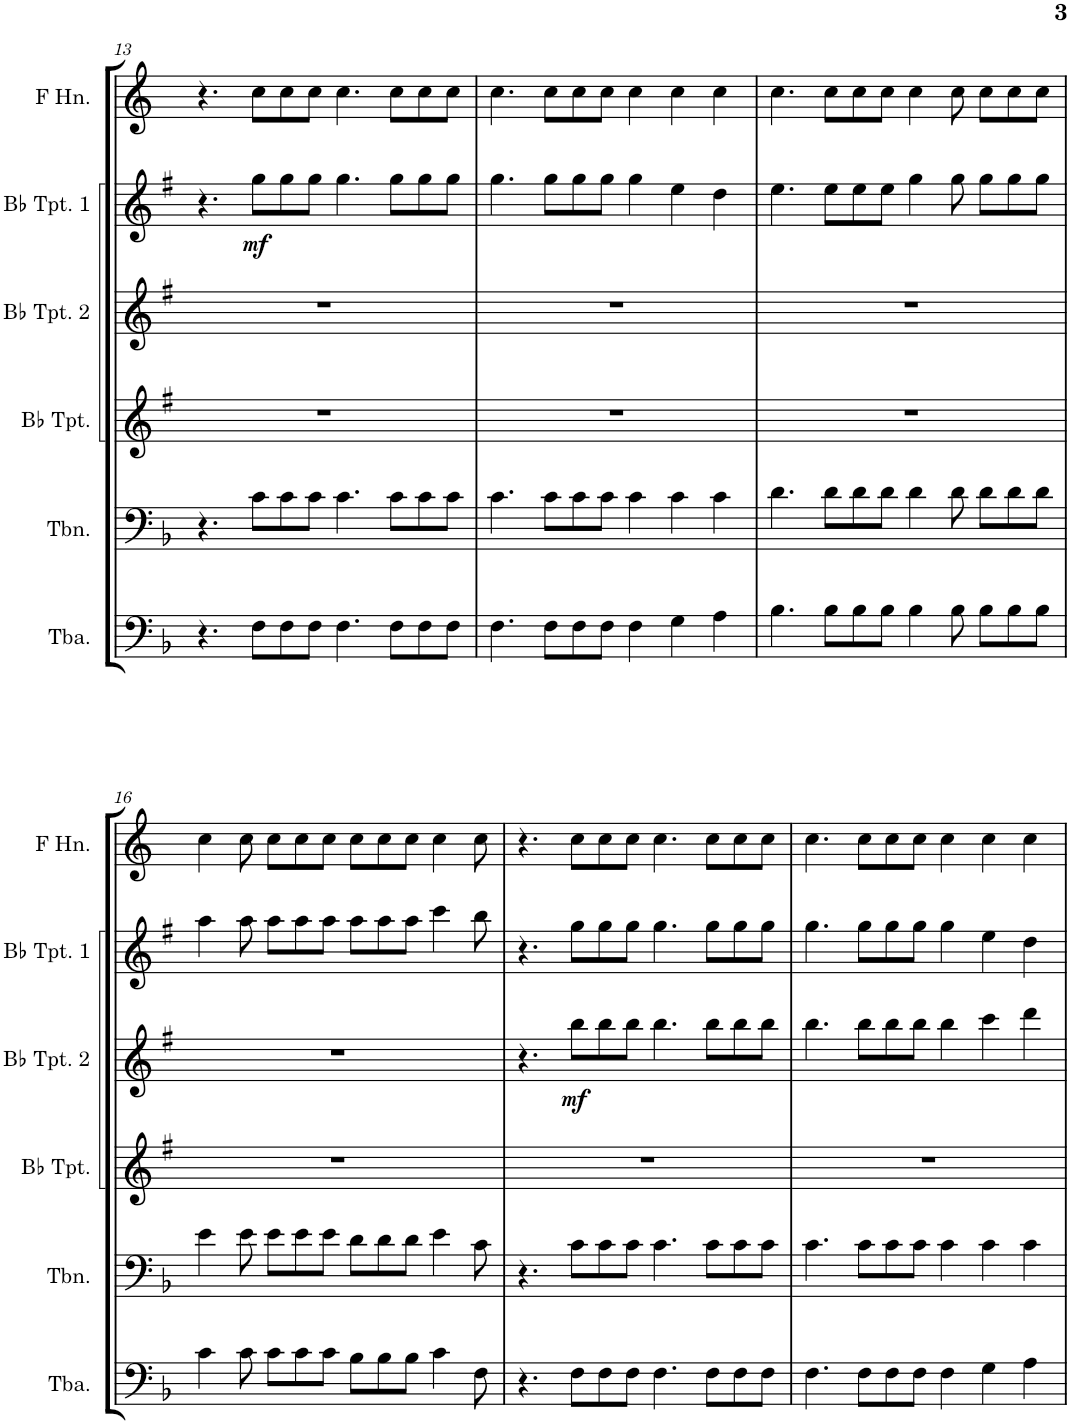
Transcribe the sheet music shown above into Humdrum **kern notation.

**kern	**kern	**kern	**kern	**dynam	**kern	**dynam	**kern
*part6	*part5	*part4	*part3	*part3	*part2	*part2	*part1
*staff6	*staff5	*staff4	*staff3	*staff3	*staff2	*staff2	*staff1
*I"Tuba	*I"Trombone	*I"Bb Trumpet	*I"Bb Trumpet 2	*	*I"Bb Trumpet 1	*	*I"Horn in F
*I'Tba.	*I'Tbn.	*I'Bb Tpt.	*I'Bb Tpt. 2	*	*I'Bb Tpt. 1	*	*
!!LO:PB:g=z
*clefF4	*clefF4	*clefG2	*clefG2	*	*clefG2	*	*clefG2
*	*	*Trd1c2	*Trd1c2	*	*Trd1c2	*	*Trd4c7
*k[b-]	*k[b-]	*k[f#]	*k[f#]	*	*k[f#]	*	*k[]
*M12/8	*M12/8	*M12/8	*M12/8	*	*M12/8	*	*M12/8
=13	=13	=13	=13	=13	=13	=13	=13
4.r	4.r	1.r	1.r	.	4.r	.	4.r
!	!	!	!	!	!	!LO:DY:b	!
8F\L	8c\L	.	.	.	8gg\L	mf	8cc\L
8F\	8c\	.	.	.	8gg\	.	8cc\
8F\J	8c\J	.	.	.	8gg\J	.	8cc\J
4.F\	4.c\	.	.	.	4.gg\	.	4.cc\
8F\L	8c\L	.	.	.	8gg\L	.	8cc\L
8F\	8c\	.	.	.	8gg\	.	8cc\
8F\J	8c\J	.	.	.	8gg\J	.	8cc\J
=14	=14	=14	=14	=14	=14	=14	=14
4.F\	4.c\	1.r	1.r	.	4.gg\	.	4.cc\
8F\L	8c\L	.	.	.	8gg\L	.	8cc\L
8F\	8c\	.	.	.	8gg\	.	8cc\
8F\J	8c\J	.	.	.	8gg\J	.	8cc\J
4F\	4c\	.	.	.	4gg\	.	4cc\
4G\	4c\	.	.	.	4ee\	.	4cc\
4A\	4c\	.	.	.	4dd\	.	4cc\
=15	=15	=15	=15	=15	=15	=15	=15
4.B-\	4.d\	1.r	1.r	.	4.ee\	.	4.cc\
8B-\L	8d\L	.	.	.	8ee\L	.	8cc\L
8B-\	8d\	.	.	.	8ee\	.	8cc\
8B-\J	8d\J	.	.	.	8ee\J	.	8cc\J
4B-\	4d\	.	.	.	4gg\	.	4cc\
8B-\	8d\	.	.	.	8gg\	.	8cc\
8B-\L	8d\L	.	.	.	8gg\L	.	8cc\L
8B-\	8d\	.	.	.	8gg\	.	8cc\
8B-\J	8d\J	.	.	.	8gg\J	.	8cc\J
!!LO:LB:g=z
=16	=16	=16	=16	=16	=16	=16	=16
4c\	4e\	1.r	1.r	.	4aa\	.	4cc\
8c\	8e\	.	.	.	8aa\	.	8cc\
8c\L	8e\L	.	.	.	8aa\L	.	8cc\L
8c\	8e\	.	.	.	8aa\	.	8cc\
8c\J	8e\J	.	.	.	8aa\J	.	8cc\J
8B-\L	8d\L	.	.	.	8aa\L	.	8cc\L
8B-\	8d\	.	.	.	8aa\	.	8cc\
8B-\J	8d\J	.	.	.	8aa\J	.	8cc\J
4c\	4e\	.	.	.	4ccc\	.	4cc\
8F\	8c\	.	.	.	8bb\	.	8cc\
=17	=17	=17	=17	=17	=17	=17	=17
4.r	4.r	1.r	4.r	.	4.r	.	4.r
!	!	!	!	!LO:DY:b	!	!	!
8F\L	8c\L	.	8bb\L	mf	8gg\L	.	8cc\L
8F\	8c\	.	8bb\	.	8gg\	.	8cc\
8F\J	8c\J	.	8bb\J	.	8gg\J	.	8cc\J
4.F\	4.c\	.	4.bb\	.	4.gg\	.	4.cc\
8F\L	8c\L	.	8bb\L	.	8gg\L	.	8cc\L
8F\	8c\	.	8bb\	.	8gg\	.	8cc\
8F\J	8c\J	.	8bb\J	.	8gg\J	.	8cc\J
=18	=18	=18	=18	=18	=18	=18	=18
4.F\	4.c\	1.r	4.bb\	.	4.gg\	.	4.cc\
8F\L	8c\L	.	8bb\L	.	8gg\L	.	8cc\L
8F\	8c\	.	8bb\	.	8gg\	.	8cc\
8F\J	8c\J	.	8bb\J	.	8gg\J	.	8cc\J
4F\	4c\	.	4bb\	.	4gg\	.	4cc\
4G\	4c\	.	4ccc\	.	4ee\	.	4cc\
4A\	4c\	.	4ddd\	.	4dd\	.	4cc\
=	=	=	=	=	=	=	=
*-	*-	*-	*-	*-	*-	*-	*-
